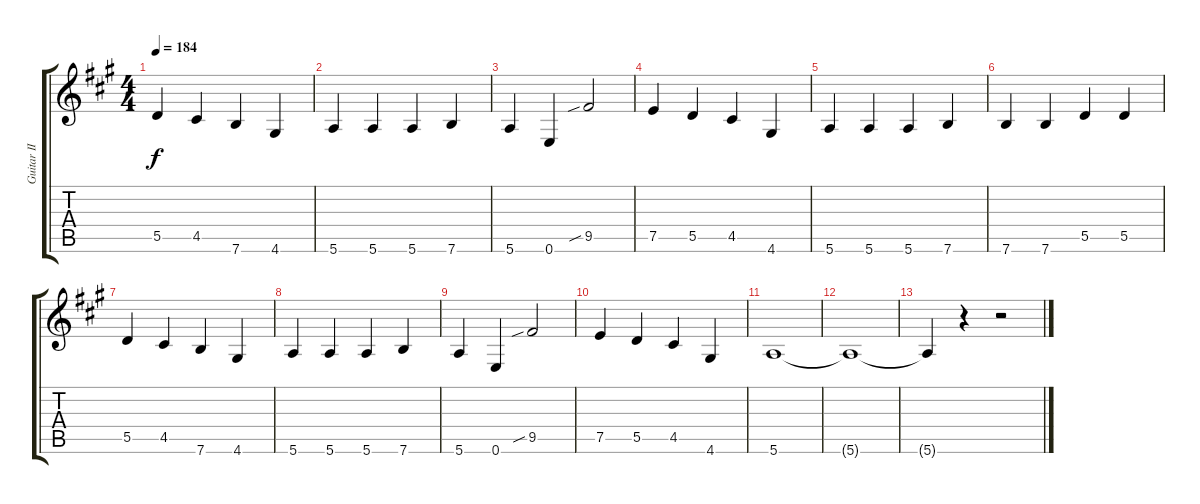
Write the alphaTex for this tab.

\track ("Guitar II" "Guitar II") {instrument overdrivenguitar}
\staff {score tabs}
\tuning (E4 B3 G3 D3 A2 E2) {hide}
\ts (4 4)
\tempo 184
\clef g2
\ks a
5.5.4{dy f} 4.5.4 7.6.4 4.6.4 |
5.6.4 5.6.4 5.6.4 7.6.4 |
5.6.4 0.6.4 9.5{sib}.2 |
7.5.4 5.5.4 4.5.4 4.6.4 |
5.6.4 5.6.4 5.6.4 7.6.4 |
7.6.4 7.6.4 5.5.4 5.5.4 |
5.5.4 4.5.4 7.6.4 4.6.4 |
5.6.4 5.6.4 5.6.4 7.6.4 |
5.6.4 0.6.4 9.5{sib}.2 |
7.5.4 5.5.4 4.5.4 4.6.4 |
5.6.1 |
5.6{t}.1 |
5.6{t}.4 r.4 r.2
